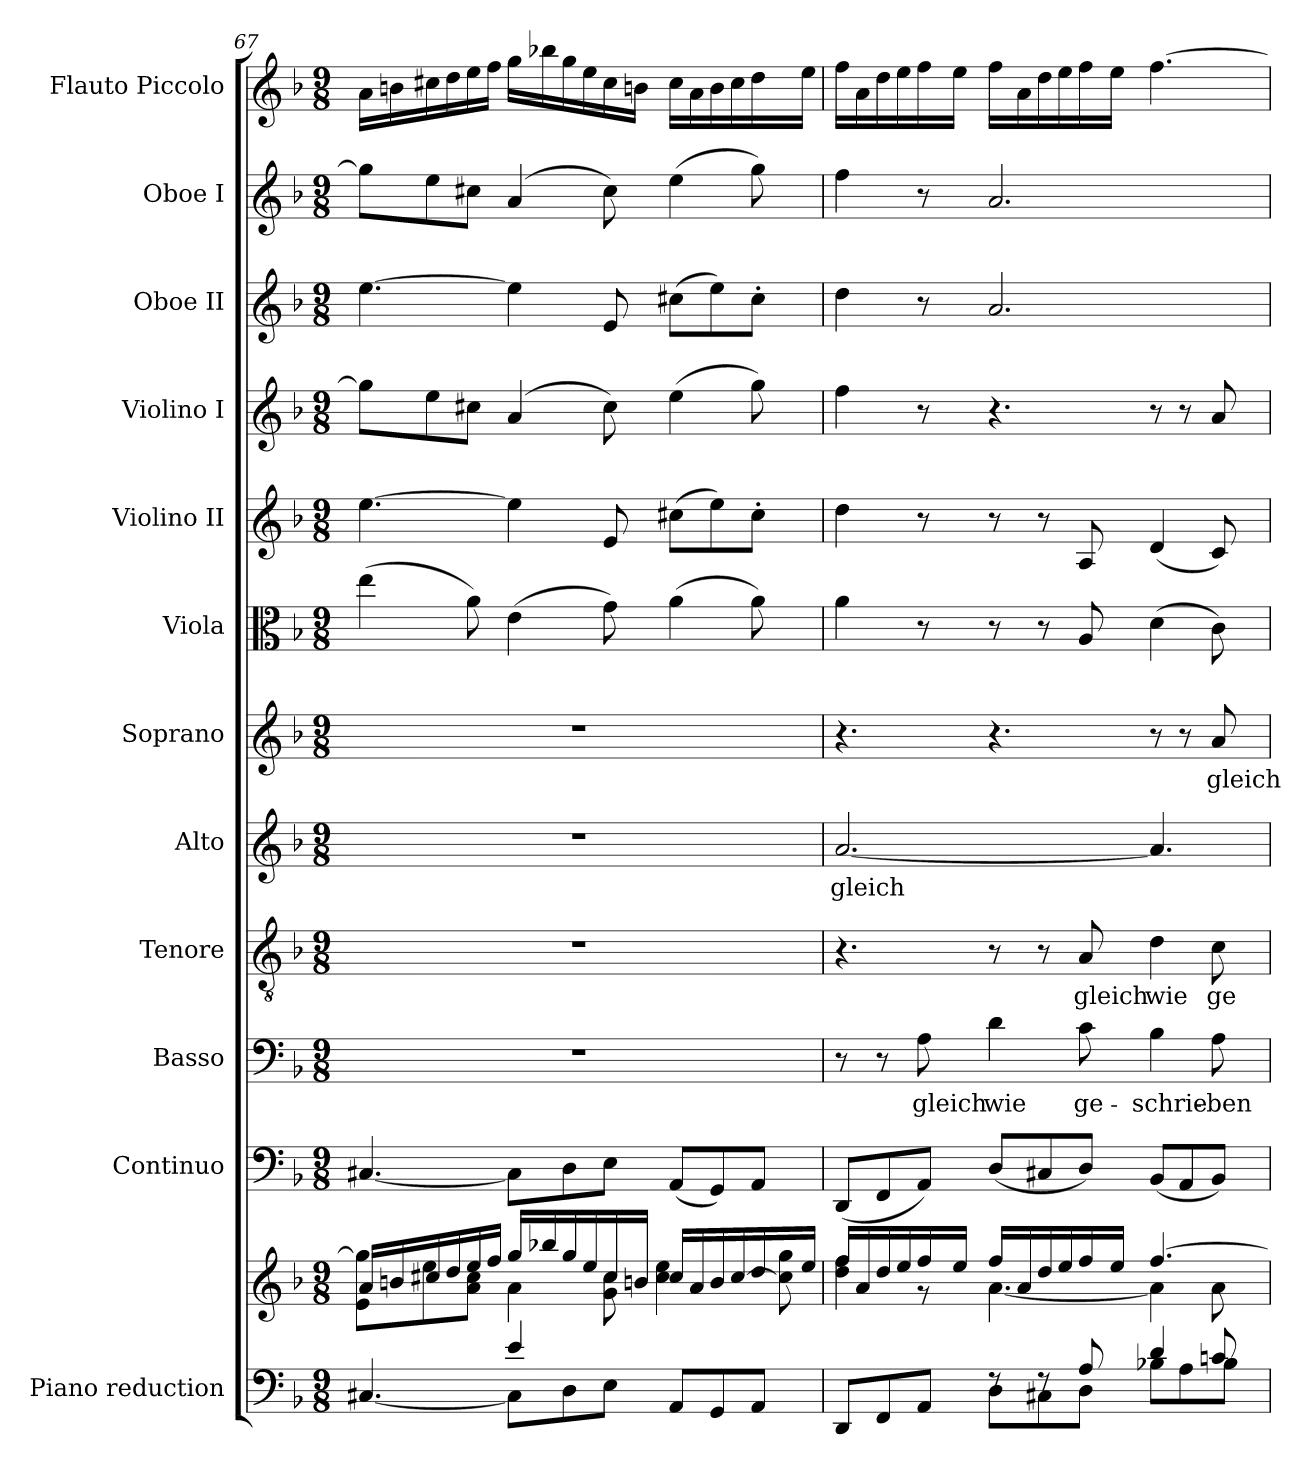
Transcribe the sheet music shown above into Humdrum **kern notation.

**kern	**kern	**kern	**kern	**text	**kern	**text	**kern	**text	**kern	**text	**kern	**kern	**kern	**kern	**kern	**kern
*part12	*part12	*part11	*part10	*part10	*part9	*part9	*part8	*part8	*part7	*part7	*part6	*part5	*part4	*part3	*part2	*part1
*staff13	*staff12	*staff11	*staff10	*staff10	*staff9	*staff9	*staff8	*staff8	*staff7	*staff7	*staff6	*staff5	*staff4	*staff3	*staff2	*staff1
*I"Piano reduction	*	*I"Continuo	*I"Basso	*	*I"Tenore	*	*I"Alto	*	*I"Soprano	*	*I"Viola	*I"Violino II	*I"Violino I	*I"Oboe II	*I"Oboe I	*I"Flauto Piccolo
*I'Pno	*	*	*	*	*	*	*	*	*	*	*	*	*	*I'Ob	*I'Ob	*I'Picc
*clefF4	*clefG2	*clefF4	*clefF4	*	*clefGv2	*	*clefG2	*	*clefG2	*	*clefC3	*clefG2	*clefG2	*clefG2	*clefG2	*clefG2
*	*	*	*	*	*	*	*	*	*	*	*	*	*	*	*	*ITrd-7c-12
*k[b-]	*k[b-]	*k[b-]	*k[b-]	*	*k[b-]	*	*k[b-]	*	*k[b-]	*	*k[b-]	*k[b-]	*k[b-]	*k[b-]	*k[b-]	*k[b-]
*M9/8	*M9/8	*M9/8	*M9/8	*	*M9/8	*	*M9/8	*	*M9/8	*	*M9/8	*M9/8	*M9/8	*M9/8	*M9/8	*M9/8
=67	=67	=67	=67	=67	=67	=67	=67	=67	=67	=67	=67	=67	=67	=67	=67	=67
*^	*^	*	*	*	*	*	*	*	*	*	*	*	*	*	*	*
4.ryy	[4.C#X/	16a/LL	8e\ 8gg\]L	[4.C#X/	8%9r	.	8%9r	.	8%9r	.	8%9r	.	(>4ee\	[4.ee\	8gg\L]	[4.ee\	8gg\L]	16aa\LL
.	.	16bn/	.	.	.	.	.	.	.	.	.	.	.	.	.	.	.	16bbn\
.	.	16cc#X/	8ee\	.	.	.	.	.	.	.	.	.	.	.	8ee\	.	8ee\	16ccc#X\
.	.	16dd/	.	.	.	.	.	.	.	.	.	.	.	.	.	.	.	16ddd\
.	.	16ee/	8a\ 8cc#\J	.	.	.	.	.	.	.	.	.	8a\)	.	8cc#X\J	.	8cc#X\J	16eee\
.	.	16ff/JJ	.	.	.	.	.	.	.	.	.	.	.	.	.	.	.	16fff\JJ
4e/	8C#\L]	16gg/LL	4a\	8C#\L]	.	.	.	.	.	.	.	.	(>4e\	4ee\]	(>4a/	4ee\]	(>4a/	16ggg\LL
.	.	16bb-X/	.	.	.	.	.	.	.	.	.	.	.	.	.	.	.	16bbb-X\
.	8D\	16gg/	.	8D\	.	.	.	.	.	.	.	.	.	.	.	.	.	16ggg\
.	.	16ee/	.	.	.	.	.	.	.	.	.	.	.	.	.	.	.	16eee\
8ryy	8E\J	16cc#/	8g\ 8cc#\	8E\J	.	.	.	.	.	.	.	.	8g\)	8e/	8cc#\)	8e/	8cc#\)	16ccc#\
.	.	16bn/JJ	.	.	.	.	.	.	.	.	.	.	.	.	.	.	.	16bbn\JJ
8AA/L	4.ryy	16cc#/LL	4cc#\ 4ee\	(<8AA/L	.	.	.	.	.	.	.	.	(>4a\	(>8cc#X\L	(>4ee\	(>8cc#X\L	(>4ee\	16ccc#\LL
.	.	16a/	.	.	.	.	.	.	.	.	.	.	.	.	.	.	.	16aa\
8GG/	.	16b/	.	8GG/)	.	.	.	.	.	.	.	.	.	8ee\)	.	8ee\)	.	16bb\
.	.	[16cc#/	.	.	.	.	.	.	.	.	.	.	.	.	.	.	.	16ccc#\
8AA/J	.	16dd/	8cc#\] 8gg\	8AA/J	.	.	.	.	.	.	.	.	8a\)	8cc#'\J	8gg\)	8cc#'\J	8gg\)	16ddd\
.	.	16ee/JJ	.	.	.	.	.	.	.	.	.	.	.	.	.	.	.	16eee\JJ
=68	=68	=68	=68	=68	=68	=68	=68	=68	=68	=68	=68	=68	=68	=68	=68	=68	=68	=68
!	!	!	!	!	!	!	!	!	!	!LO:LY:b	!	!	!	!	!	!	!	!
8DD/L	4.ryy	16ff/LL	4dd\ 4ff\	(<8DD/L	8r	.	4.r	.	[2.a/	gleich	4.r	.	4a\	4dd\	4ff\	4dd\	4ff\	16fff\LL
.	.	16a/	.	.	.	.	.	.	.	.	.	.	.	.	.	.	.	16aa\
8FF/	.	16dd/	.	8FF/	8r	.	.	.	.	.	.	.	.	.	.	.	.	16ddd\
.	.	16ee/	.	.	.	.	.	.	.	.	.	.	.	.	.	.	.	16eee\
!	!	!	!	!	!	!LO:LY:b	!	!	!	!	!	!	!	!	!	!	!	!
8AA/J	.	16ff/	8r	8AA/J)	8A\	gleich	.	.	.	.	.	.	8r	8r	8r	8r	8r	16fff\
.	.	16ee/JJ	.	.	.	.	.	.	.	.	.	.	.	.	.	.	.	16eee\JJ
!	!	!	!	!	!	!LO:LY:b	!	!	!	!	!	!	!	!	!	!	!	!
8rF	8D\L	16ff/LL	[4.a\	(<8D/L	4d\	wie	8r	.	.	.	4.r	.	8r	8r	4.r	2.a/	2.a/	16fff\LL
.	.	16a/	.	.	.	.	.	.	.	.	.	.	.	.	.	.	.	16aa\
8rF	8C#X\	16dd/	.	8C#X/	.	.	8r	.	.	.	.	.	8r	8r	.	.	.	16ddd\
.	.	16ee/	.	.	.	.	.	.	.	.	.	.	.	.	.	.	.	16eee\
!	!	!	!	!	!	!LO:LY:b	!	!LO:LY:b	!	!	!	!	!	!	!	!	!	!
8A/	8D\J	16ff/	.	8D/J)	8c\	ge-	8A/	gleich	.	.	.	.	8A/	8A/	.	.	.	16fff\
.	.	16ee/JJ	.	.	.	.	.	.	.	.	.	.	.	.	.	.	.	16eee\JJ
!	!	!	!	!	!	!LO:LY:b	!	!LO:LY:b	!	!	!	!	!	!	!	!	!	!
4d/	8B-X\L	[4.ff/	4a\]	(<8BB-/L	4B-\	-schrie-	4d\	wie	4.a/]	.	8r	.	(>4d\	(<4d/	8r	.	.	[4.fff\
.	8A\	.	.	8AA/	.	.	.	.	.	.	8r	.	.	.	8r	.	.	.
!	!	!	!	!	!	!LO:LY:b	!	!LO:LY:b	!	!	!	!LO:LY:b	!	!	!	!	!	!
8cn/	8B-\J	.	8a\	8BB-/J)	8A\	-ben	8c\	ge-	.	.	8a/	gleich	8c\)	8c/)	8a/	.	.	.
*v	*v	*	*	*	*	*	*	*	*	*	*	*	*	*	*	*	*	*
*	*v	*v	*	*	*	*	*	*	*	*	*	*	*	*	*	*	*
=	=	=	=	=	=	=	=	=	=	=	=	=	=	=	=	=
*-	*-	*-	*-	*-	*-	*-	*-	*-	*-	*-	*-	*-	*-	*-	*-	*-
